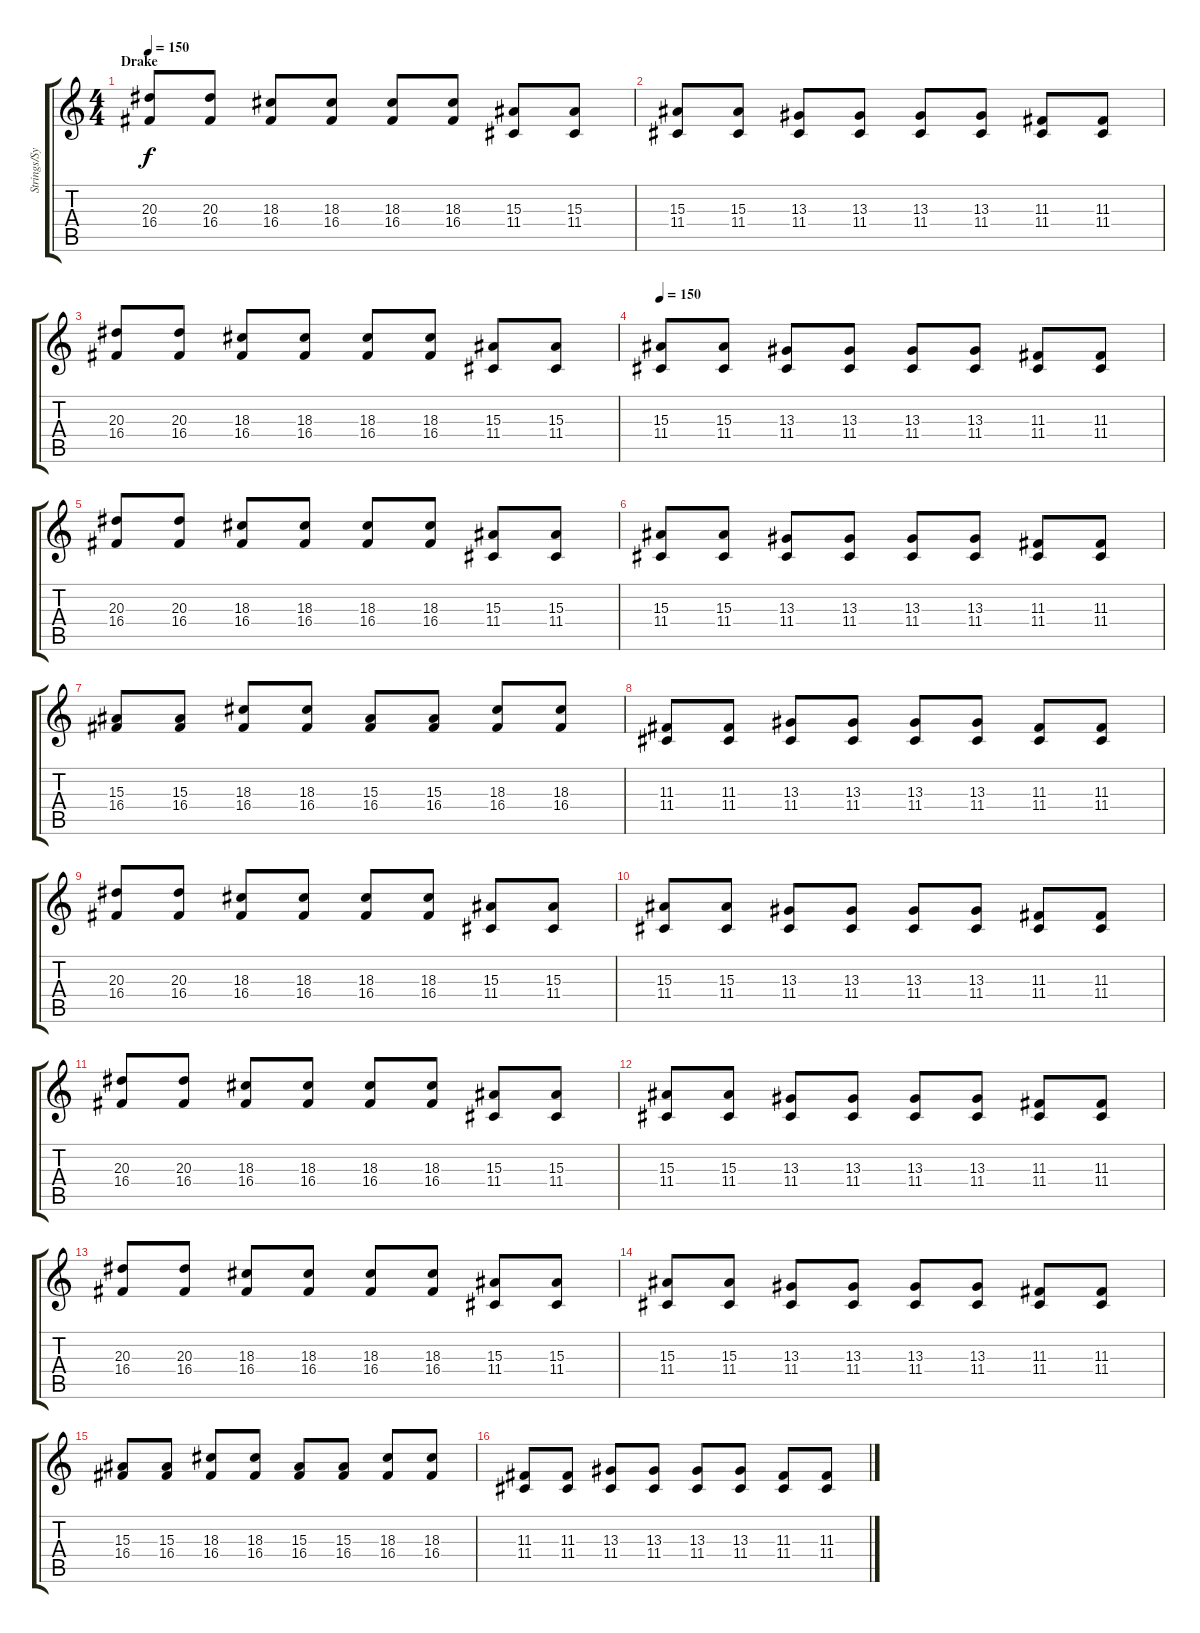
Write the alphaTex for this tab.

\track ("Strings/Synth" "Strings/Sy") {instrument synthstrings1}
\staff {score tabs}
\tuning (E4 B3 G3 D3 A2 E2) {hide}
\ts (4 4)
\section ("" "Drake")
\tempo 150
\clef g2
\ks c
(20.3 16.4).8{dy f volume 12 instrument lead2sawtooth} (20.3 16.4).8 (18.3 16.4).8 (18.3 16.4).8 (18.3 16.4).8 (18.3 16.4).8 (15.3 11.4).8 (15.3 11.4).8 |
(15.3 11.4).8 (15.3 11.4).8 (13.3 11.4).8 (13.3 11.4).8 (13.3 11.4).8 (13.3 11.4).8 (11.3 11.4).8 (11.3 11.4).8 |
(20.3 16.4).8 (20.3 16.4).8 (18.3 16.4).8 (18.3 16.4).8 (18.3 16.4).8 (18.3 16.4).8 (15.3 11.4).8 (15.3 11.4).8 |
\tempo 150
(15.3 11.4).8 (15.3 11.4).8 (13.3 11.4).8 (13.3 11.4).8 (13.3 11.4).8 (13.3 11.4).8 (11.3 11.4).8 (11.3 11.4).8 |
(20.3 16.4).8 (20.3 16.4).8 (18.3 16.4).8 (18.3 16.4).8 (18.3 16.4).8 (18.3 16.4).8 (15.3 11.4).8 (15.3 11.4).8 |
(15.3 11.4).8 (15.3 11.4).8 (13.3 11.4).8 (13.3 11.4).8 (13.3 11.4).8 (13.3 11.4).8 (11.3 11.4).8 (11.3 11.4).8 |
(15.3 16.4).8 (15.3 16.4).8 (18.3 16.4).8 (18.3 16.4).8 (15.3 16.4).8 (15.3 16.4).8 (18.3 16.4).8 (18.3 16.4).8 |
(11.3 11.4).8 (11.3 11.4).8 (13.3 11.4).8 (13.3 11.4).8 (13.3 11.4).8 (13.3 11.4).8 (11.3 11.4).8 (11.3 11.4).8 |
(20.3 16.4).8 (20.3 16.4).8 (18.3 16.4).8 (18.3 16.4).8 (18.3 16.4).8 (18.3 16.4).8 (15.3 11.4).8 (15.3 11.4).8 |
(15.3 11.4).8 (15.3 11.4).8 (13.3 11.4).8 (13.3 11.4).8 (13.3 11.4).8 (13.3 11.4).8 (11.3 11.4).8 (11.3 11.4).8 |
(20.3 16.4).8 (20.3 16.4).8 (18.3 16.4).8 (18.3 16.4).8 (18.3 16.4).8 (18.3 16.4).8 (15.3 11.4).8 (15.3 11.4).8 |
(15.3 11.4).8 (15.3 11.4).8 (13.3 11.4).8 (13.3 11.4).8 (13.3 11.4).8 (13.3 11.4).8 (11.3 11.4).8 (11.3 11.4).8 |
(20.3 16.4).8 (20.3 16.4).8 (18.3 16.4).8 (18.3 16.4).8 (18.3 16.4).8 (18.3 16.4).8 (15.3 11.4).8 (15.3 11.4).8 |
(15.3 11.4).8 (15.3 11.4).8 (13.3 11.4).8 (13.3 11.4).8 (13.3 11.4).8 (13.3 11.4).8 (11.3 11.4).8 (11.3 11.4).8 |
(15.3 16.4).8 (15.3 16.4).8 (18.3 16.4).8 (18.3 16.4).8 (15.3 16.4).8 (15.3 16.4).8 (18.3 16.4).8 (18.3 16.4).8 |
(11.3 11.4).8 (11.3 11.4).8 (13.3 11.4).8 (13.3 11.4).8 (13.3 11.4).8 (13.3 11.4).8 (11.3 11.4).8 (11.3 11.4).8
